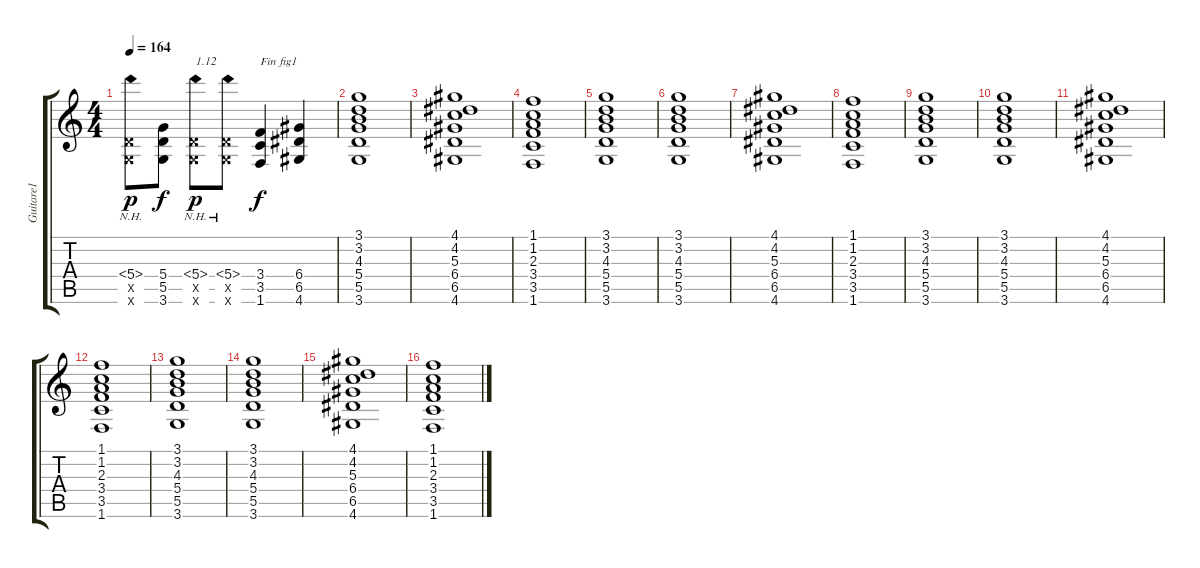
\track ("Guitare1" "Guitare1") {instrument distortionguitar}
\staff {score tabs}
\tuning (E4 B3 G3 D3 A2 E2) {hide}
\ts (4 4)
\tempo 164
\clef g2
\ks c
(5.4{nh} 5.5{x} 3.6{x}).8{dy p} (5.4 5.5 3.6).8{dy f} (5.4{nh} 5.5{x} 3.6{x}).8{txt "1.12" dy p} (5.4{nh} 5.5{x} 3.6{x}).8 (3.4 3.5 1.6).4{txt "Fin fig1" dy f} (6.4 6.5 4.6).4 |
(3.1 3.2 4.3 5.4 5.5 3.6).1 |
(4.1 4.2 5.3 6.4 6.5 4.6).1 |
(1.1 1.2 2.3 3.4 3.5 1.6).1 |
(3.1 3.2 4.3 5.4 5.5 3.6).1 |
(3.1 3.2 4.3 5.4 5.5 3.6).1 |
(4.1 4.2 5.3 6.4 6.5 4.6).1 |
(1.1 1.2 2.3 3.4 3.5 1.6).1 |
(3.1 3.2 4.3 5.4 5.5 3.6).1 |
(3.1 3.2 4.3 5.4 5.5 3.6).1 |
(4.1 4.2 5.3 6.4 6.5 4.6).1 |
(1.1 1.2 2.3 3.4 3.5 1.6).1 |
(3.1 3.2 4.3 5.4 5.5 3.6).1 |
(3.1 3.2 4.3 5.4 5.5 3.6).1 |
(4.1 4.2 5.3 6.4 6.5 4.6).1 |
(1.1 1.2 2.3 3.4 3.5 1.6).1
